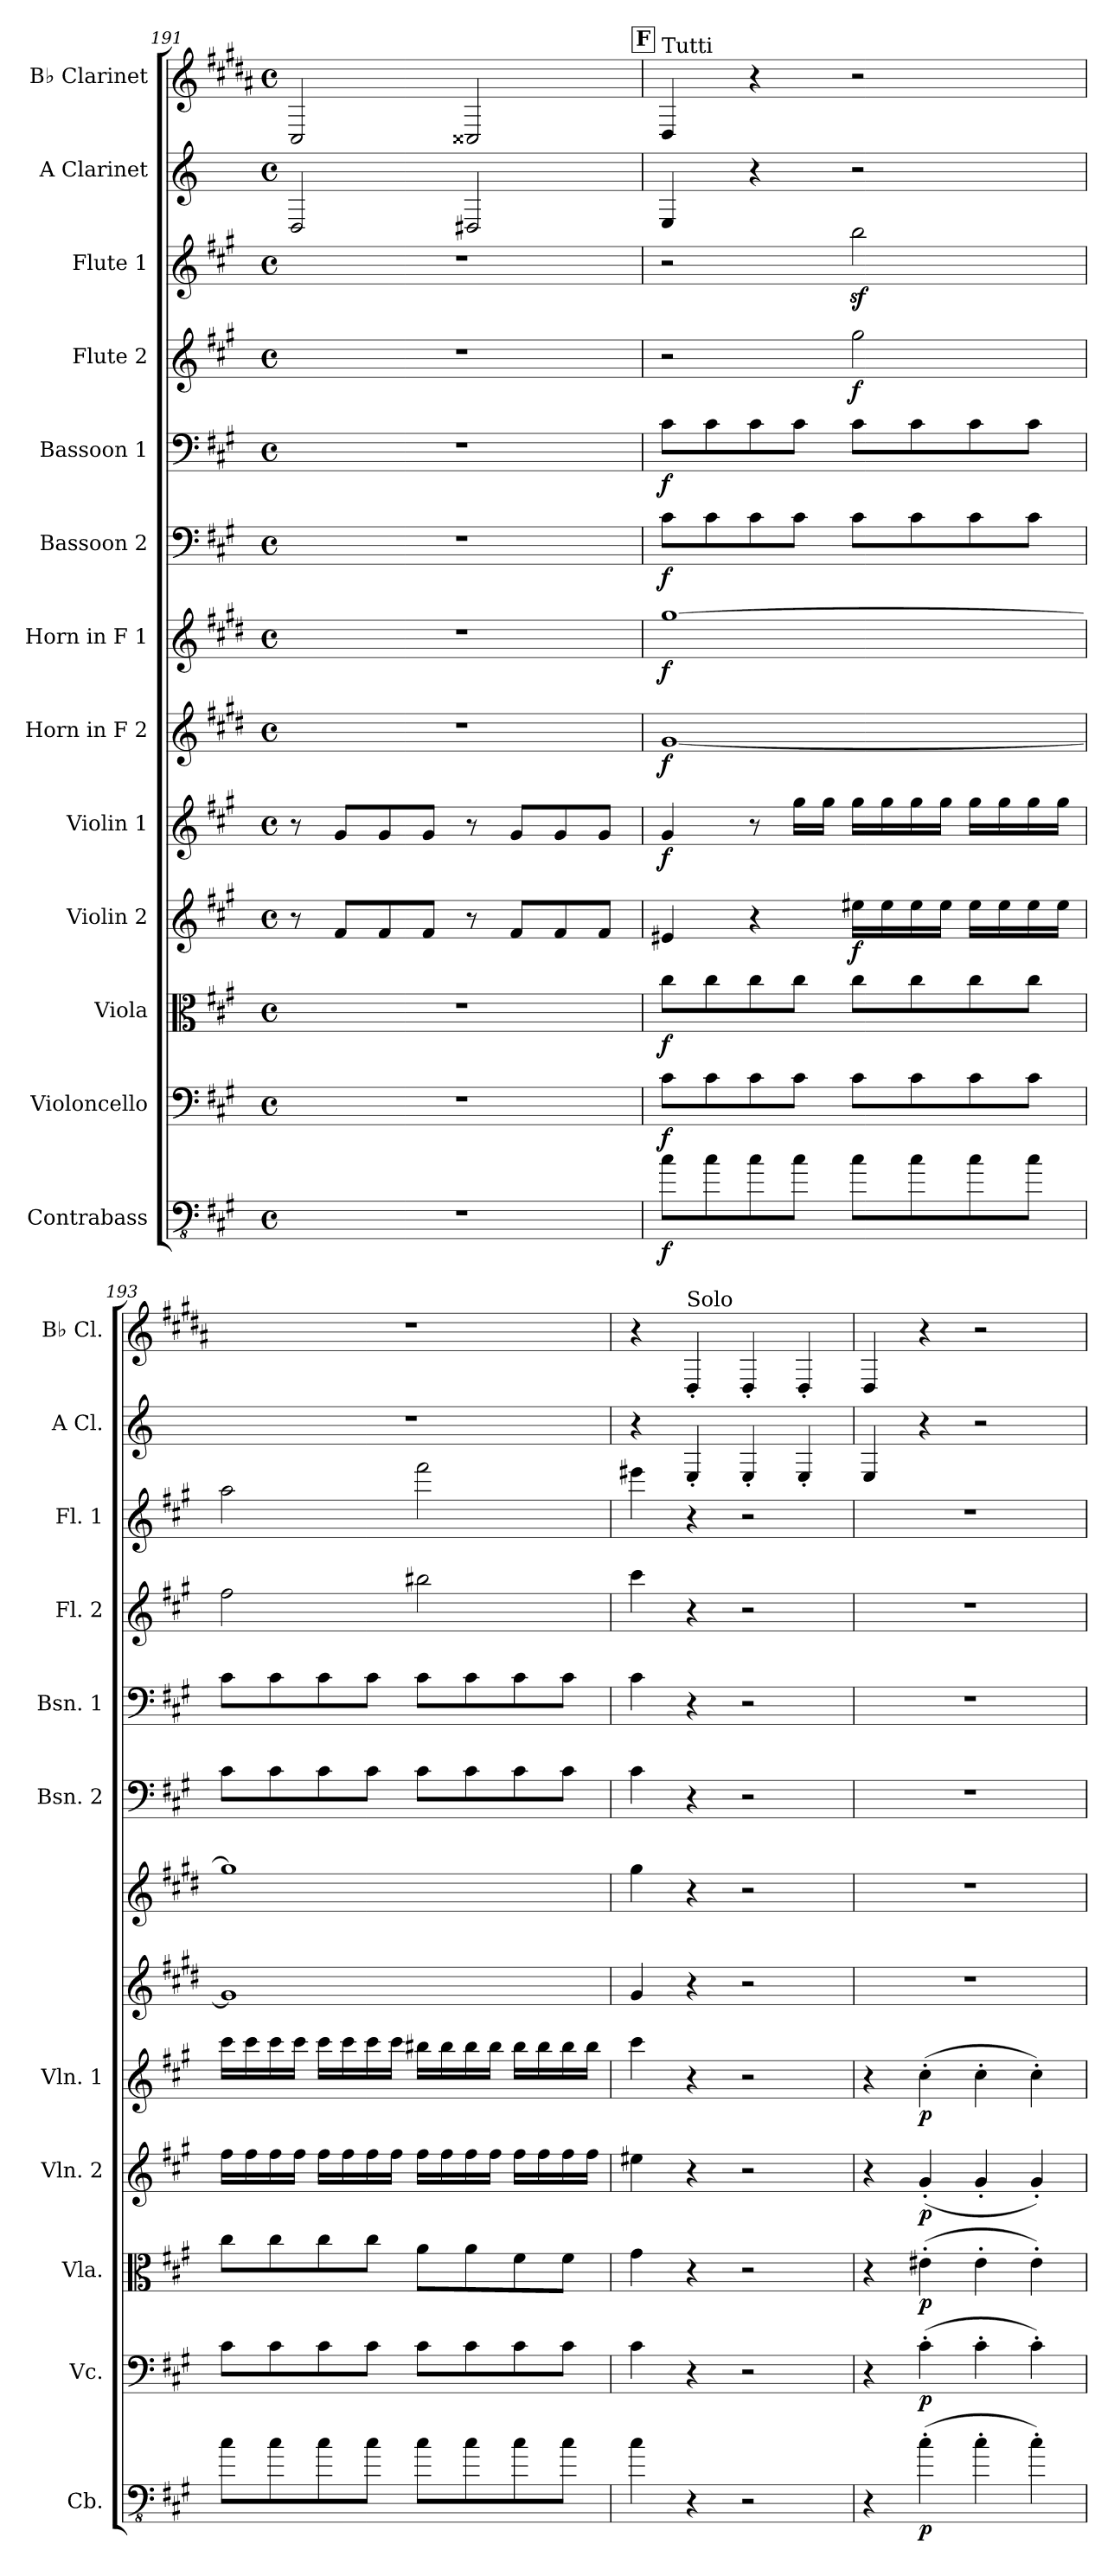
**kern	**dynam	**kern	**dynam	**kern	**dynam	**kern	**dynam	**kern	**dynam	**kern	**dynam	**kern	**dynam	**kern	**dynam	**kern	**dynam	**kern	**dynam	**kern	**kern	**kern
*part13	*part13	*part12	*part12	*part11	*part11	*part10	*part10	*part9	*part9	*part8	*part8	*part7	*part7	*part6	*part6	*part5	*part5	*part4	*part4	*part3	*part2	*part1
*staff13	*staff13	*staff12	*staff12	*staff11	*staff11	*staff10	*staff10	*staff9	*staff9	*staff8	*staff8	*staff7	*staff7	*staff6	*staff6	*staff5	*staff5	*staff4	*staff4	*staff3	*staff2	*staff1
*I"Contrabass	*	*I"Violoncello	*	*I"Viola	*	*I"Violin 2	*	*I"Violin 1	*	*I"Horn in F 2	*	*I"Horn in F 1	*	*I"Bassoon 2	*	*I"Bassoon 1	*	*I"Flute 2	*	*I"Flute 1	*I"A Clarinet	*I"B♭ Clarinet
*I'Cb.	*	*I'Vc.	*	*I'Vla.	*	*I'Vln. 2	*	*I'Vln. 1	*	*	*	*	*	*I'Bsn. 2	*	*I'Bsn. 1	*	*I'Fl. 2	*	*I'Fl. 1	*I'A Cl.	*I'B♭ Cl.
*clefFv4	*	*clefF4	*	*clefC3	*	*clefG2	*	*clefG2	*	*clefG2	*	*clefG2	*	*clefF4	*	*clefF4	*	*clefG2	*	*clefG2	*clefG2	*clefG2
*ITrd7c12	*	*	*	*	*	*	*	*	*	*ITrd4c7	*	*ITrd4c7	*	*	*	*	*	*	*	*	*ITrd2c3	*ITrd1c2
*k[f#c#g#]	*	*k[f#c#g#]	*	*k[f#c#g#]	*	*k[f#c#g#]	*	*k[f#c#g#]	*	*k[f#c#g#]	*	*k[f#c#g#]	*	*k[f#c#g#]	*	*k[f#c#g#]	*	*k[f#c#g#]	*	*k[f#c#g#]	*k[f#c#g#]	*k[f#c#g#]
*M4/4	*	*M4/4	*	*M4/4	*	*M4/4	*	*M4/4	*	*M4/4	*	*M4/4	*	*M4/4	*	*M4/4	*	*M4/4	*	*M4/4	*M4/4	*M4/4
*met(c)	*	*met(c)	*	*met(c)	*	*met(c)	*	*met(c)	*	*met(c)	*	*met(c)	*	*met(c)	*	*met(c)	*	*met(c)	*	*met(c)	*met(c)	*met(c)
=191	=191	=191	=191	=191	=191	=191	=191	=191	=191	=191	=191	=191	=191	=191	=191	=191	=191	=191	=191	=191	=191	=191
1r	.	1r	.	1r	.	8r	.	8r	.	1r	.	1r	.	1r	.	1r	.	1r	.	1r	2BB/	2BB/
.	.	.	.	.	.	8f#/L	.	8g#/L	.	.	.	.	.	.	.	.	.	.	.	.	.	.
.	.	.	.	.	.	8f#/	.	8g#/	.	.	.	.	.	.	.	.	.	.	.	.	.	.
.	.	.	.	.	.	8f#/J	.	8g#/J	.	.	.	.	.	.	.	.	.	.	.	.	.	.
.	.	.	.	.	.	8r	.	8r	.	.	.	.	.	.	.	.	.	.	.	.	2BB#X/	2BB#X/
.	.	.	.	.	.	8f#/L	.	8g#/L	.	.	.	.	.	.	.	.	.	.	.	.	.	.
.	.	.	.	.	.	8f#/	.	8g#/	.	.	.	.	.	.	.	.	.	.	.	.	.	.
.	.	.	.	.	.	8f#/J	.	8g#/J	.	.	.	.	.	.	.	.	.	.	.	.	.	.
!!LO:REH:place=s1:a:B:fs=14:t=F
=192	=192	=192	=192	=192	=192	=192	=192	=192	=192	=192	=192	=192	=192	=192	=192	=192	=192	=192	=192	=192	=192	=192
!	!	!	!	!	!	!	!	!	!	!	!	!	!	!	!	!	!	!	!	!	!	!LO:TX:t=Tutti
!	!LO:DY:b	!	!LO:DY:b	!	!LO:DY:b	!	!	!	!LO:DY:b	!	!LO:DY:b	!	!LO:DY:b	!	!LO:DY:b	!	!LO:DY:b	!	!	!	!	!
8C#\L	f	8c#\L	f	8cc#\L	f	4e#X/	.	4g#/	f	[1c#	f	[1cc#	f	8c#\L	f	8c#\L	f	2r	.	2r	4C#/	4C#/
8C#\	.	8c#\	.	8cc#\	.	.	.	.	.	.	.	.	.	8c#\	.	8c#\	.	.	.	.	.	.
8C#\	.	8c#\	.	8cc#\	.	4r	.	8r	.	.	.	.	.	8c#\	.	8c#\	.	.	.	.	4r	4r
8C#\J	.	8c#\J	.	8cc#\J	.	.	.	16gg#\LL	.	.	.	.	.	8c#\J	.	8c#\J	.	.	.	.	.	.
.	.	.	.	.	.	.	.	16gg#\JJ	.	.	.	.	.	.	.	.	.	.	.	.	.	.
!	!	!	!	!	!	!	!LO:DY:b	!	!	!	!	!	!	!	!	!	!	!	!LO:DY:b	!	!	!
8C#\L	.	8c#\L	.	8cc#\L	.	16ee#X\LL	f	16gg#\LL	.	.	.	.	.	8c#\L	.	8c#\L	.	2gg#\	f	2bbz<\	2r	2r
.	.	.	.	.	.	16ee#\	.	16gg#\	.	.	.	.	.	.	.	.	.	.	.	.	.	.
8C#\	.	8c#\	.	8cc#\	.	16ee#\	.	16gg#\	.	.	.	.	.	8c#\	.	8c#\	.	.	.	.	.	.
.	.	.	.	.	.	16ee#\JJ	.	16gg#\JJ	.	.	.	.	.	.	.	.	.	.	.	.	.	.
8C#\	.	8c#\	.	8cc#\	.	16ee#\LL	.	16gg#\LL	.	.	.	.	.	8c#\	.	8c#\	.	.	.	.	.	.
.	.	.	.	.	.	16ee#\	.	16gg#\	.	.	.	.	.	.	.	.	.	.	.	.	.	.
8C#\J	.	8c#\J	.	8cc#\J	.	16ee#\	.	16gg#\	.	.	.	.	.	8c#\J	.	8c#\J	.	.	.	.	.	.
.	.	.	.	.	.	16ee#\JJ	.	16gg#\JJ	.	.	.	.	.	.	.	.	.	.	.	.	.	.
!!LO:PB:g=z
=193	=193	=193	=193	=193	=193	=193	=193	=193	=193	=193	=193	=193	=193	=193	=193	=193	=193	=193	=193	=193	=193	=193
8C#\L	.	8c#\L	.	8cc#\L	.	16ff#\LL	.	16ccc#\LL	.	1c#]	.	1cc#]	.	8c#\L	.	8c#\L	.	2ff#\	.	2aa\	1r	1r
.	.	.	.	.	.	16ff#\	.	16ccc#\	.	.	.	.	.	.	.	.	.	.	.	.	.	.
8C#\	.	8c#\	.	8cc#\	.	16ff#\	.	16ccc#\	.	.	.	.	.	8c#\	.	8c#\	.	.	.	.	.	.
.	.	.	.	.	.	16ff#\JJ	.	16ccc#\JJ	.	.	.	.	.	.	.	.	.	.	.	.	.	.
8C#\	.	8c#\	.	8cc#\	.	16ff#\LL	.	16ccc#\LL	.	.	.	.	.	8c#\	.	8c#\	.	.	.	.	.	.
.	.	.	.	.	.	16ff#\	.	16ccc#\	.	.	.	.	.	.	.	.	.	.	.	.	.	.
8C#\J	.	8c#\J	.	8cc#\J	.	16ff#\	.	16ccc#\	.	.	.	.	.	8c#\J	.	8c#\J	.	.	.	.	.	.
.	.	.	.	.	.	16ff#\JJ	.	16ccc#\JJ	.	.	.	.	.	.	.	.	.	.	.	.	.	.
8C#\L	.	8c#\L	.	8a\L	.	16ff#\LL	.	16bb#X\LL	.	.	.	.	.	8c#\L	.	8c#\L	.	2bb#X\	.	2fff#\	.	.
.	.	.	.	.	.	16ff#\	.	16bb#\	.	.	.	.	.	.	.	.	.	.	.	.	.	.
8C#\	.	8c#\	.	8a\	.	16ff#\	.	16bb#\	.	.	.	.	.	8c#\	.	8c#\	.	.	.	.	.	.
.	.	.	.	.	.	16ff#\JJ	.	16bb#\JJ	.	.	.	.	.	.	.	.	.	.	.	.	.	.
8C#\	.	8c#\	.	8f#\	.	16ff#\LL	.	16bb#\LL	.	.	.	.	.	8c#\	.	8c#\	.	.	.	.	.	.
.	.	.	.	.	.	16ff#\	.	16bb#\	.	.	.	.	.	.	.	.	.	.	.	.	.	.
8C#\J	.	8c#\J	.	8f#\J	.	16ff#\	.	16bb#\	.	.	.	.	.	8c#\J	.	8c#\J	.	.	.	.	.	.
.	.	.	.	.	.	16ff#\JJ	.	16bb#\JJ	.	.	.	.	.	.	.	.	.	.	.	.	.	.
=194	=194	=194	=194	=194	=194	=194	=194	=194	=194	=194	=194	=194	=194	=194	=194	=194	=194	=194	=194	=194	=194	=194
4C#\	.	4c#\	.	4g#\	.	4ee#X\	.	4ccc#\	.	4c#/	.	4cc#\	.	4c#\	.	4c#\	.	4ccc#\	.	4eee#X\	4r	4r
!	!	!	!	!	!	!	!	!	!	!	!	!	!	!	!	!	!	!	!	!	!	!LO:TX:t=Solo
4r	.	4r	.	4r	.	4r	.	4r	.	4r	.	4r	.	4r	.	4r	.	4r	.	4r	4C#'/	4C#'/
2r	.	2r	.	2r	.	2r	.	2r	.	2r	.	2r	.	2r	.	2r	.	2r	.	2r	4C#'/	4C#'/
.	.	.	.	.	.	.	.	.	.	.	.	.	.	.	.	.	.	.	.	.	4C#'/	4C#'/
=195	=195	=195	=195	=195	=195	=195	=195	=195	=195	=195	=195	=195	=195	=195	=195	=195	=195	=195	=195	=195	=195	=195
4r	.	4r	.	4r	.	4r	.	4r	.	1r	.	1r	.	1r	.	1r	.	1r	.	1r	4C#/	4C#/
!	!LO:DY:b	!	!LO:DY:b	!	!LO:DY:b	!	!LO:DY:b	!	!LO:DY:b	!	!	!	!	!	!	!	!	!	!	!	!	!
(>4C#'\	p	(>4c#'\	p	(>4e#X'\	p	(<4g#'/	p	(>4cc#'\	p	.	.	.	.	.	.	.	.	.	.	.	4r	4r
4C#'\	.	4c#'\	.	4e#'\	.	4g#'/	.	4cc#'\	.	.	.	.	.	.	.	.	.	.	.	.	2r	2r
4C#'\)	.	4c#'\)	.	4e#'\)	.	4g#'/)	.	4cc#'\)	.	.	.	.	.	.	.	.	.	.	.	.	.	.
=	=	=	=	=	=	=	=	=	=	=	=	=	=	=	=	=	=	=	=	=	=	=
*-	*-	*-	*-	*-	*-	*-	*-	*-	*-	*-	*-	*-	*-	*-	*-	*-	*-	*-	*-	*-	*-	*-
